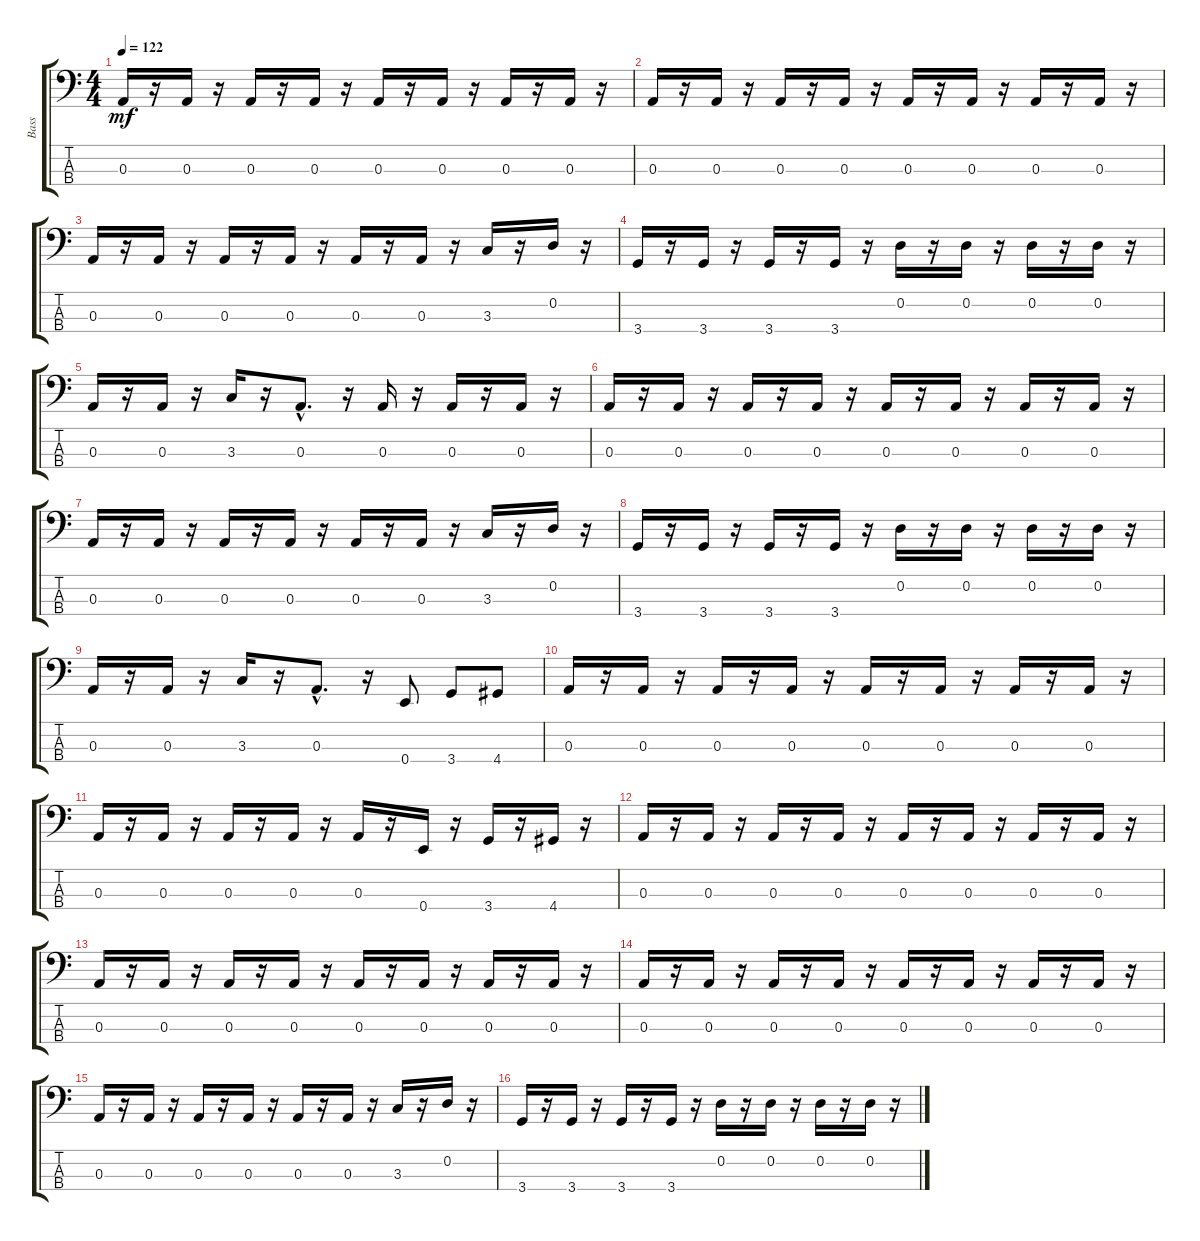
\track ("Bass" "Bass") {instrument acousticbass}
\staff {score tabs}
\tuning (G2 D2 A1 E1) {hide}
\ts (4 4)
\tempo 122
\clef f4
\ks c
0.3.16{dy mf} r.16 0.3.16 r.16 0.3.16 r.16 0.3.16 r.16 0.3.16 r.16 0.3.16 r.16 0.3.16 r.16 0.3.16 r.16 |
0.3.16 r.16 0.3.16 r.16 0.3.16 r.16 0.3.16 r.16 0.3.16 r.16 0.3.16 r.16 0.3.16 r.16 0.3.16 r.16 |
0.3.16 r.16 0.3.16 r.16 0.3.16 r.16 0.3.16 r.16 0.3.16 r.16 0.3.16 r.16 3.3.16 r.16 0.2.16 r.16 |
3.4.16 r.16 3.4.16 r.16 3.4.16 r.16 3.4.16 r.16 0.2.16 r.16 0.2.16 r.16 0.2.16 r.16 0.2.16 r.16 |
0.3.16 r.16 0.3.16 r.16 3.3.16 r.16 0.3{hac}.8{d} r.16 0.3.16 r.16 0.3.16 r.16 0.3.16 r.16 |
0.3.16 r.16 0.3.16 r.16 0.3.16 r.16 0.3.16 r.16 0.3.16 r.16 0.3.16 r.16 0.3.16 r.16 0.3.16 r.16 |
0.3.16 r.16 0.3.16 r.16 0.3.16 r.16 0.3.16 r.16 0.3.16 r.16 0.3.16 r.16 3.3.16 r.16 0.2.16 r.16 |
3.4.16 r.16 3.4.16 r.16 3.4.16 r.16 3.4.16 r.16 0.2.16 r.16 0.2.16 r.16 0.2.16 r.16 0.2.16 r.16 |
0.3.16 r.16 0.3.16 r.16 3.3.16 r.16 0.3{hac}.8{d} r.16 0.4.8 3.4.8 4.4.8 |
0.3.16 r.16 0.3.16 r.16 0.3.16 r.16 0.3.16 r.16 0.3.16 r.16 0.3.16 r.16 0.3.16 r.16 0.3.16 r.16 |
0.3.16 r.16 0.3.16 r.16 0.3.16 r.16 0.3.16 r.16 0.3.16 r.16 0.4.16 r.16 3.4.16 r.16 4.4.16 r.16 |
0.3.16 r.16 0.3.16 r.16 0.3.16 r.16 0.3.16 r.16 0.3.16 r.16 0.3.16 r.16 0.3.16 r.16 0.3.16 r.16 |
0.3.16 r.16 0.3.16 r.16 0.3.16 r.16 0.3.16 r.16 0.3.16 r.16 0.3.16 r.16 0.3.16 r.16 0.3.16 r.16 |
0.3.16 r.16 0.3.16 r.16 0.3.16 r.16 0.3.16 r.16 0.3.16 r.16 0.3.16 r.16 0.3.16 r.16 0.3.16 r.16 |
0.3.16 r.16 0.3.16 r.16 0.3.16 r.16 0.3.16 r.16 0.3.16 r.16 0.3.16 r.16 3.3.16 r.16 0.2.16 r.16 |
3.4.16 r.16 3.4.16 r.16 3.4.16 r.16 3.4.16 r.16 0.2.16 r.16 0.2.16 r.16 0.2.16 r.16 0.2.16 r.16
